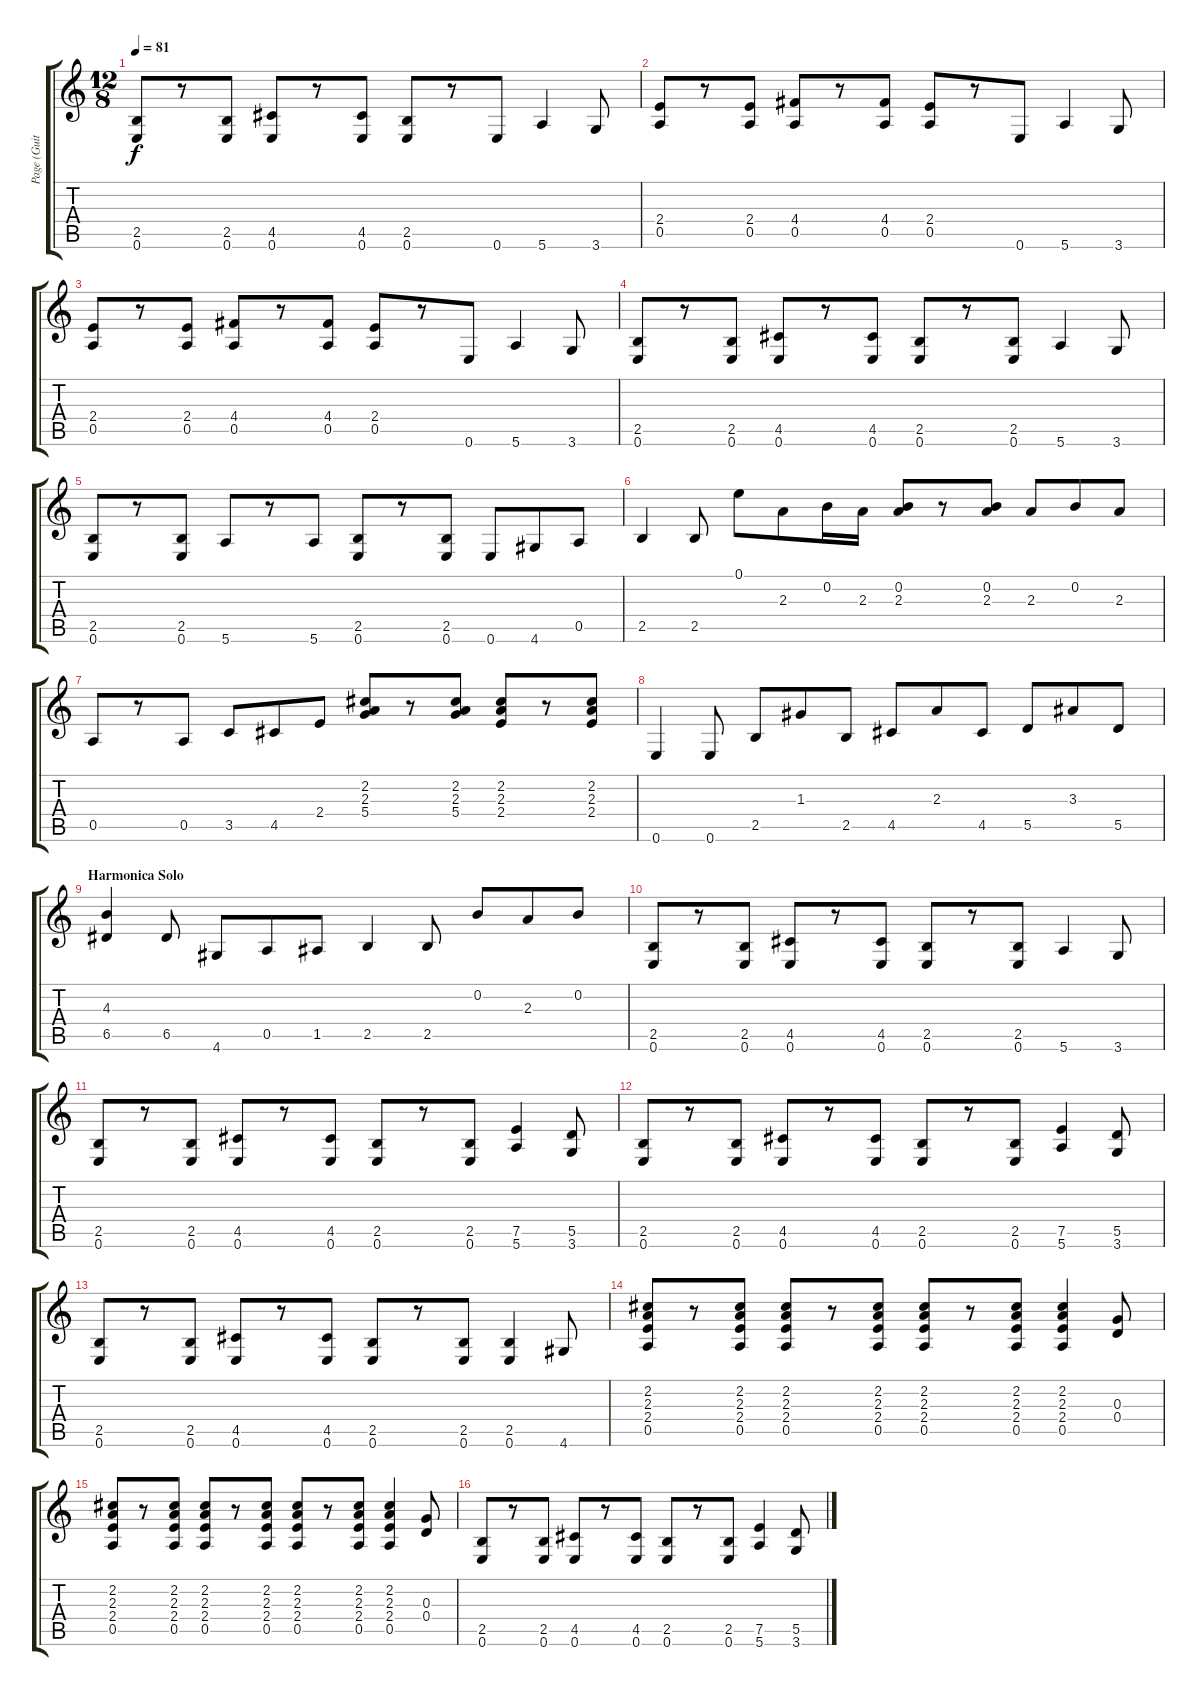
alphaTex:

\track ("Page (Guitar)" "Page (Guit") {instrument distortionguitar}
\staff {score tabs}
\tuning (E4 B3 G3 D3 A2 E2) {hide}
\ts (12 8)
\tempo 81
\clef g2
\ks c
(2.5 0.6).8{dy f} r.8 (2.5 0.6).8 (4.5 0.6).8 r.8 (4.5 0.6).8 (2.5 0.6).8 r.8 0.6.8 5.6.4 3.6.8 |
(2.4 0.5).8 r.8 (2.4 0.5).8 (4.4 0.5).8 r.8 (4.4 0.5).8 (2.4 0.5).8 r.8 0.6.8 5.6.4 3.6.8 |
(2.4 0.5).8 r.8 (2.4 0.5).8 (4.4 0.5).8 r.8 (4.4 0.5).8 (2.4 0.5).8 r.8 0.6.8 5.6.4 3.6.8 |
(2.5 0.6).8 r.8 (2.5 0.6).8 (4.5 0.6).8 r.8 (4.5 0.6).8 (2.5 0.6).8 r.8 (2.5 0.6).8 5.6.4 3.6.8 |
(2.5 0.6).8 r.8 (2.5 0.6).8 5.6.8 r.8 5.6.8 (2.5 0.6).8 r.8 (2.5 0.6).8 0.6.8 4.6.8 0.5.8 |
2.5.4 2.5.8 0.1.8 2.3.8 0.2.16 2.3.16 (0.2 2.3).8 r.8 (0.2 2.3).8 2.3.8 0.2.8 2.3.8 |
0.5.8 r.8 0.5.8 3.5.8 4.5.8 2.4.8 (2.2 2.3 5.4).8 r.8 (2.2 2.3 5.4).8 (2.2 2.3 2.4).8 r.8 (2.2 2.3 2.4).8 |
0.6.4 0.6.8 2.5.8 1.3.8 2.5.8 4.5.8 2.3.8 4.5.8 5.5.8 3.3.8 5.5.8 |
\section ("" "Harmonica Solo")
(4.3 6.5).4 6.5.8 4.6.8 0.5.8 1.5.8 2.5.4 2.5.8 0.2.8 2.3.8 0.2.8 |
(2.5 0.6).8 r.8 (2.5 0.6).8 (4.5 0.6).8 r.8 (4.5 0.6).8 (2.5 0.6).8 r.8 (2.5 0.6).8 5.6.4 3.6.8 |
(2.5 0.6).8 r.8 (2.5 0.6).8 (4.5 0.6).8 r.8 (4.5 0.6).8 (2.5 0.6).8 r.8 (2.5 0.6).8 (7.5 5.6).4 (5.5 3.6).8 |
(2.5 0.6).8 r.8 (2.5 0.6).8 (4.5 0.6).8 r.8 (4.5 0.6).8 (2.5 0.6).8 r.8 (2.5 0.6).8 (7.5 5.6).4 (5.5 3.6).8 |
(2.5 0.6).8 r.8 (2.5 0.6).8 (4.5 0.6).8 r.8 (4.5 0.6).8 (2.5 0.6).8 r.8 (2.5 0.6).8 (2.5 0.6).4 4.6.8 |
(2.2 2.3 2.4 0.5).8 r.8 (2.2 2.3 2.4 0.5).8 (2.2 2.3 2.4 0.5).8 r.8 (2.2 2.3 2.4 0.5).8 (2.2 2.3 2.4 0.5).8 r.8 (2.2 2.3 2.4 0.5).8 (2.2 2.3 2.4 0.5).4 (0.3 0.4).8 |
(2.2 2.3 2.4 0.5).8 r.8 (2.2 2.3 2.4 0.5).8 (2.2 2.3 2.4 0.5).8 r.8 (2.2 2.3 2.4 0.5).8 (2.2 2.3 2.4 0.5).8 r.8 (2.2 2.3 2.4 0.5).8 (2.2 2.3 2.4 0.5).4 (0.3 0.4).8 |
(2.5 0.6).8 r.8 (2.5 0.6).8 (4.5 0.6).8 r.8 (4.5 0.6).8 (2.5 0.6).8 r.8 (2.5 0.6).8 (7.5 5.6).4 (5.5 3.6).8
